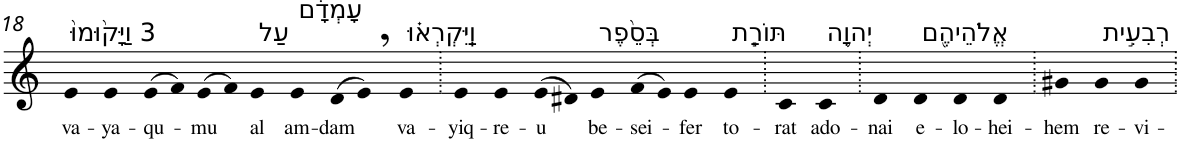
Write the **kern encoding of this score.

**kern	**text
*part1	*part1
*staff1	*staff1
*I"Piano	*
*I'Pno	*
!!LO:PB:g=z
*clefG2	*
*k[]	*
=18	=18
!LO:TX:a:t=3 וַיָּק֙וּמוּ֙	!
!	!LO:LY:b
4e	va-
!	!LO:LY:b
4e	-ya-
!	!LO:LY:b
(>8e	-qu-
8f)	.
!	!LO:LY:b
(>8e	-mu
8f)	.
!LO:TX:a:t=עַל	!
!	!LO:LY:b
4e	al
!LO:TX:a:t=עָמְדָ֔ם	!
!	!LO:LY:b
4e	am-
!	!LO:LY:b
(>8d	-dam
8e,)	.
!LO:TX:a:t=וַֽיִּקְרְא֗וּ	!
!	!LO:LY:b
4e	va-
=19.	=19.
!	!LO:LY:b
4e	-yiq-
!	!LO:LY:b
4e	-re-
!	!LO:LY:b
(>8e	-u
8d#X)	.
!LO:TX:a:t=בְּסֵ֨פֶר	!
!	!LO:LY:b
4e	be-
!	!LO:LY:b
(>8f	-sei-
8e)	.
!	!LO:LY:b
4e	-fer
!LO:TX:a:t=תּוֹרַ֧ת	!
!	!LO:LY:b
4e	to-
=20.	=20.
!	!LO:LY:b
4c	-rat
!LO:TX:a:t=יְהוָ֛ה	!
!	!LO:LY:b
4c	ado-
=21.	=21.
!	!LO:LY:b
4d	-nai
!LO:TX:a:t=אֱלֹהֵיהֶ֖ם	!
!	!LO:LY:b
4d	e-
!	!LO:LY:b
4d	-lo-
!	!LO:LY:b
4d	-hei-
=22.	=22.
!	!LO:LY:b
4g#X	-hem
!LO:TX:a:t=רְבִעִ֣ית	!
!	!LO:LY:b
4g#	re-
!	!LO:LY:b
4g#	-vi-
=.	=.
*-	*-
